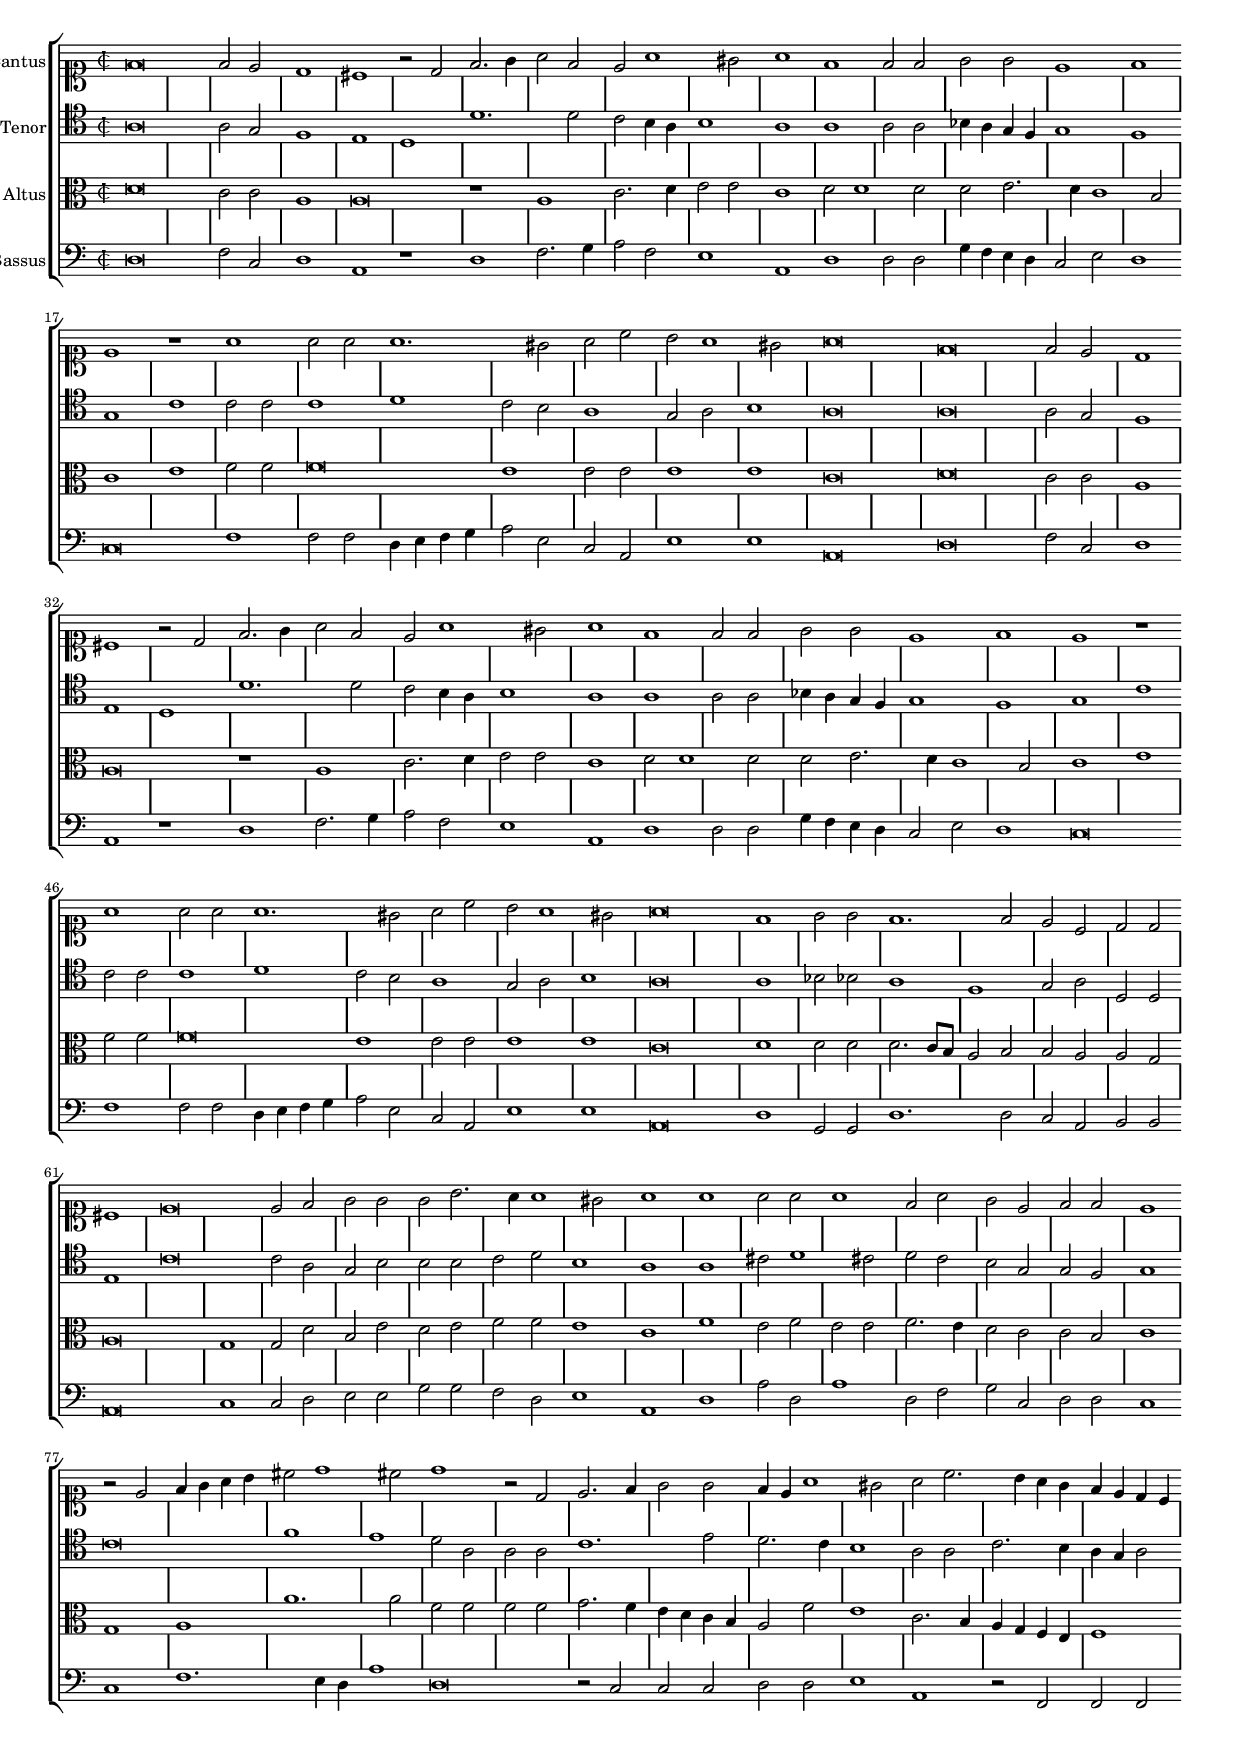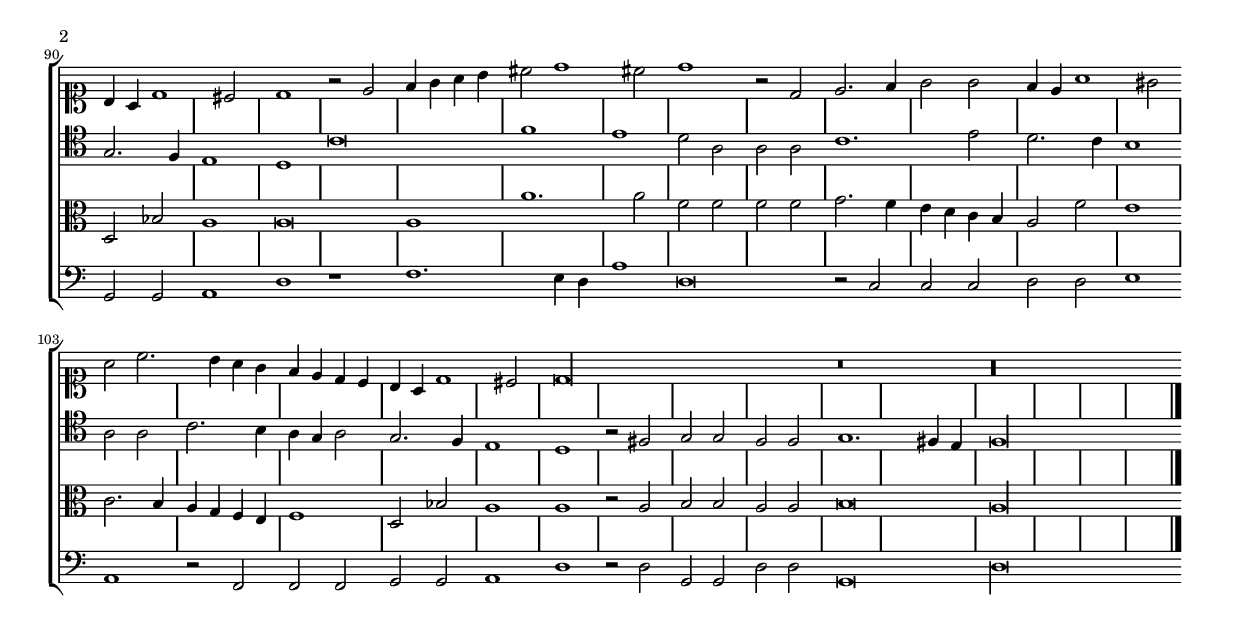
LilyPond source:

\version "2.12.3"

#(set-global-staff-size 15)
\paper { indent = #0 }
\layout {
	\context {
		\Score
		\override SpacingSpanner #'uniform-stretching = ##t
	}
	\context {
		\Staff
		\override BarLine #'transparent = ##t
		\remove "System_start_delimiter_engraver"
                \override TimeSignature #'style = #'mensural
	}
}
\new StaffGroup = choirStaff <<
\new Staff = "cantus" <<
\set Staff.instrumentName = #"Cantus"
\new Voice = "cantus" {
\relative c' {
        #(set-accidental-style 'forget)
	\time 2/2
	\clef soprano
	f\breve f2 e d1 cis r2 d2 f2. g4 a2 f e a1 gis2 a1 f f2 f g g e1 f1 e1 r1 a1 a2 a a1. gis2 a c b a1 gis2 a\breve
	f\breve f2 e d1 cis r2 d2 f2. g4 a2 f e a1 gis2 a1 f f2 f g g e1 f1 e1 r1 a1 a2 a a1. gis2 a c b a1 gis2
	a\breve f1 g2 g f1. f2 e c d d cis1 e\breve e2 f g g g b2. a4 a1 gis2
	a1 a a2 a a1 f2 a g e f f e1 r2 e2 f4 g a b cis2 d1 cis2 d1 r2 d,2 e2. f4 g2 g
	f4 e a1 gis2 a c2. b4 a g f e d c b a d1 cis2 d1 r2 e2 f4 g a b cis2 d1 cis2 d1 r2 d,2
	e2. f4 g2 g f4 e a1 gis2 a c2. b4 a g f e d c b a d1 cis2 d\longa
	r\breve r\longa
	\bar"|."
}
}
>>

\new Staff = "tenor" <<
\set Staff.instrumentName = #"Tenor"
\new Voice = "tenor" {
\relative c' {
	#(set-accidental-style 'forget)
	\time 2/2
	\clef tenor
	a\breve a2 g f1 e d d'1. d2 c b4 a b1 a a a2 a bes4 a g f g1 f g c c2 c c1 d c2 b a1 g2 a b1 a\breve
	a\breve a2 g f1 e d d'1. d2 c b4 a b1 a a a2 a bes4 a g f g1 f g c c2 c c1 d c2 b a1 g2 a
	b1 a\breve a1 bes2 bes a1 f g2 a d,d e1 c'\breve c2 a g b b b c d b1
	a1 a cis2 d1 cis2 d c b g g f g1 c\breve f1 e d2 a a a c1. e2 d2. c4 b1 a2 a
	c2. b4 a g a2 g2. f4 e1 d c'\breve f1 e d2 a a a c1. e2 d2. c4 b1 a2 a c2. b4 a g a2
	g2. f4 e1 d r2 fis2 g g f f  g1. fis4 e f\longa
	\bar"|."
}
}
>>

\new Staff = "altus" <<
\set Staff.instrumentName = #"Altus"
\new Voice = "altus" {
\relative c' {
	#(set-accidental-style 'forget)
	\time 2/2
	\clef alto
	d\breve c2 c a1 a\breve r1 a1 c2. d4 e2 e c1 d2 d1 d2 d e2. d4 c1 b2 c1 e f2 f f\breve e1 e2 e e1 e c\breve
	d\breve c2 c a1 a\breve r1 a1 c2. d4 e2 e c1 d2 d1 d2 d e2. d4 c1 b2 c1 e f2 f f\breve e1 e2 e e1 e c\breve
	d1 d2 d d2. c8 b a2 b b a a g a\breve g1 g2 d' b e d e f f e1
	c1 f e2 f e e f2. e4 d2 c c b c1 g a a'1. a2 f f f f g2. f4 e d c b a2 f'
	e1 c2. b4 a g f e f1 d2 bes' a1 a\breve a1 a'1. a2 f f f f g2. f4 e d c b a2 f' e1
	c2. b4 a g f e f1 d2 bes'2 a1 a r2 a2 b b a a b\breve a\longa
	\bar"|."
}
}
>>

\new Staff = "bassus" <<
\set Staff.instrumentName = #"Bassus"
\new Voice = "bassus" {
\relative c {
	#(set-accidental-style 'forget)
	\time 2/2
	\clef bass
	d\breve f2 c d1 a r1 d1 f2. g4 a2 f e1 a, d d2 d g4 f e d c2 e d1 c\breve f1 f2 f d4 e f g a2 e c a e'1 e a,\breve
	d\breve f2 c d1 a r1 d1 f2. g4 a2 f e1 a, d d2 d g4 f e d c2 e d1 c\breve f1 f2 f d4 e f g a2 e c a e'1 e a,\breve
	d1 g,2 g d'1. d2 c a b b a\breve c1 c2 d e e g g f d e1
	a,1 d a'2 d, a'1 d,2 f g c, d d c1 c f1. e4 d a'1 d,\breve r2 c2 c c d d e1 a,1 r2 f2 f f
	g2 g a1 d r1 f1. e4 d a'1 d,\breve r2 c2 c c d d e1 a, r2 f2 f f g g a1 d r2 d2
	g,2 g d' d g,\breve d'\longa
	\bar"|."
}
}
>>

>>

